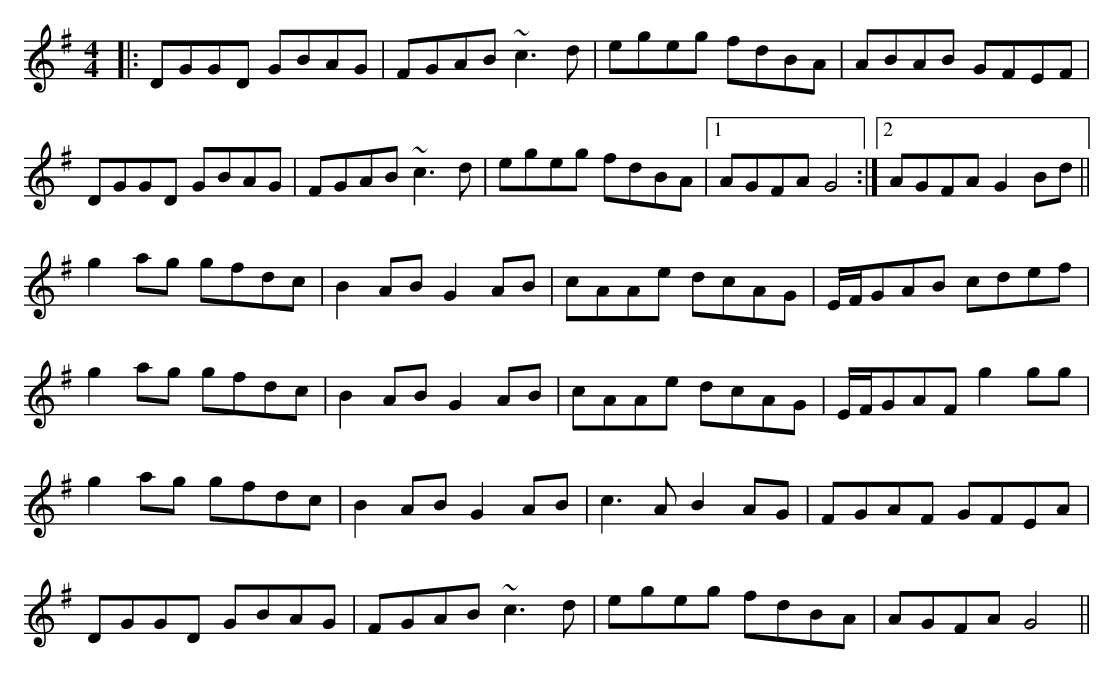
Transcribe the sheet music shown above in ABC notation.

X:1
M:4/4
K:G
|:DGGD GBAG|FGAB ~c3d|egeg fdBA|ABAB GFEF|
DGGD GBAG|FGAB ~c3d|egeg fdBA|1 AGFA G4:|2 AGFA G2Bd||
g2ag gfdc|B2AB G2AB|cAAe dcAG|E/F/GAB cdef|
g2ag gfdc|B2AB G2AB|cAAe dcAG|E/F/GAF g2gg|
g2ag gfdc|B2AB G2AB|c3A B2AG|FGAF GFEA|
DGGD GBAG|FGAB ~c3d|egeg fdBA|AGFA G4||
